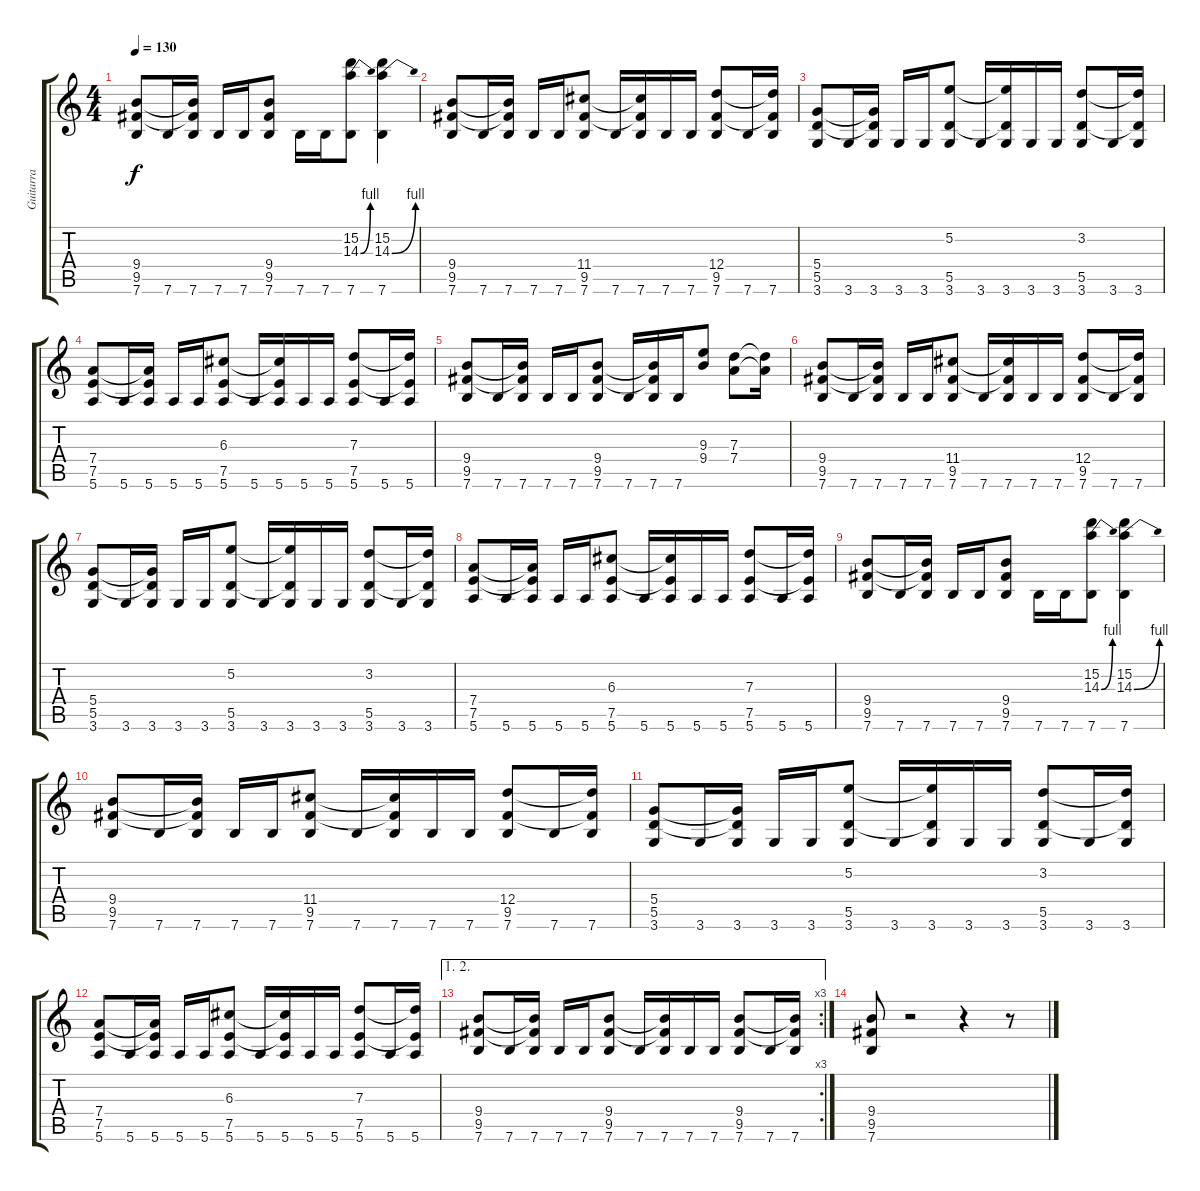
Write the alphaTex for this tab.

\track ("Guitarra" "Guitarra") {instrument distortionguitar}
\staff {score tabs}
\tuning (E4 B3 G3 D3 A2 E2) {hide}
\ts (4 4)
\tempo 130
\clef g2
\ks c
(9.4 9.5 7.6).8{dy f} 7.6.16 (9.4{t} 9.5{t} 7.6).16 7.6.16 7.6.16 (9.4 9.5 7.6).8 7.6.16 7.6.16 (15.2 14.3{be (bend 0 0 60 4)} 7.6).8 (15.2 14.3{be (bend 0 0 60 4)} 7.6).4 |
(9.4 9.5 7.6).8 7.6.16 (9.4{t} 9.5{t} 7.6).16 7.6.16 7.6.16 (11.4 9.5 7.6).8 7.6.16 (11.4{t} 9.5{t} 7.6).16 7.6.16 7.6.16 (12.4 9.5 7.6).8 7.6.16 (12.4{t} 9.5{t} 7.6).16 |
(5.4 5.5 3.6).8 3.6.16 (5.4{t} 5.5{t} 3.6).16 3.6.16 3.6.16 (5.2 5.5 3.6).8 3.6.16 (5.2{t} 5.5{t} 3.6).16 3.6.16 3.6.16 (3.2 5.5 3.6).8 3.6.16 (3.2{t} 5.5{t} 3.6).16 |
(7.4 7.5 5.6).8 5.6.16 (7.4{t} 7.5{t} 5.6).16 5.6.16 5.6.16 (6.3 7.5 5.6).8 5.6.16 (6.3{t} 7.5{t} 5.6).16 5.6.16 5.6.16 (7.3 7.5 5.6).8 5.6.16 (7.3{t} 7.5{t} 5.6).16 |
(9.4 9.5 7.6).8 7.6.16 (9.4{t} 9.5{t} 7.6).16 7.6.16 7.6.16 (9.4 9.5 7.6).8 7.6.16 (9.4{t} 9.5{t} 7.6).16 7.6.16 (9.3 9.4).8 (7.3 7.4).8 (7.3{t} 7.4{t}).16 |
(9.4 9.5 7.6).8 7.6.16 (9.4{t} 9.5{t} 7.6).16 7.6.16 7.6.16 (11.4 9.5 7.6).8 7.6.16 (11.4{t} 9.5{t} 7.6).16 7.6.16 7.6.16 (12.4 9.5 7.6).8 7.6.16 (12.4{t} 9.5{t} 7.6).16 |
(5.4 5.5 3.6).8 3.6.16 (5.4{t} 5.5{t} 3.6).16 3.6.16 3.6.16 (5.2 5.5 3.6).8 3.6.16 (5.2{t} 5.5{t} 3.6).16 3.6.16 3.6.16 (3.2 5.5 3.6).8 3.6.16 (3.2{t} 5.5{t} 3.6).16 |
(7.4 7.5 5.6).8 5.6.16 (7.4{t} 7.5{t} 5.6).16 5.6.16 5.6.16 (6.3 7.5 5.6).8 5.6.16 (6.3{t} 7.5{t} 5.6).16 5.6.16 5.6.16 (7.3 7.5 5.6).8 5.6.16 (7.3{t} 7.5{t} 5.6).16 |
(9.4 9.5 7.6).8 7.6.16 (9.4{t} 9.5{t} 7.6).16 7.6.16 7.6.16 (9.4 9.5 7.6).8 7.6.16 7.6.16 (15.2 14.3{be (bend 0 0 60 4)} 7.6).8 (15.2 14.3{be (bend 0 0 60 4)} 7.6).4 |
(9.4 9.5 7.6).8 7.6.16 (9.4{t} 9.5{t} 7.6).16 7.6.16 7.6.16 (11.4 9.5 7.6).8 7.6.16 (11.4{t} 9.5{t} 7.6).16 7.6.16 7.6.16 (12.4 9.5 7.6).8 7.6.16 (12.4{t} 9.5{t} 7.6).16 |
(5.4 5.5 3.6).8 3.6.16 (5.4{t} 5.5{t} 3.6).16 3.6.16 3.6.16 (5.2 5.5 3.6).8 3.6.16 (5.2{t} 5.5{t} 3.6).16 3.6.16 3.6.16 (3.2 5.5 3.6).8 3.6.16 (3.2{t} 5.5{t} 3.6).16 |
(7.4 7.5 5.6).8 5.6.16 (7.4{t} 7.5{t} 5.6).16 5.6.16 5.6.16 (6.3 7.5 5.6).8 5.6.16 (6.3{t} 7.5{t} 5.6).16 5.6.16 5.6.16 (7.3 7.5 5.6).8 5.6.16 (7.3{t} 7.5{t} 5.6).16 |
\ae (1 2)
\rc 3
(9.4 9.5 7.6).8 7.6.16 (9.4{t} 9.5{t} 7.6).16 7.6.16 7.6.16 (9.4 9.5 7.6).8 7.6.16 (9.4{t} 9.5{t} 7.6).16 7.6.16 7.6.16 (9.4 9.5 7.6).8 7.6.16 (9.4{t} 9.5{t} 7.6).16 |
(9.4 9.5 7.6).8 r.2 r.4 r.8
